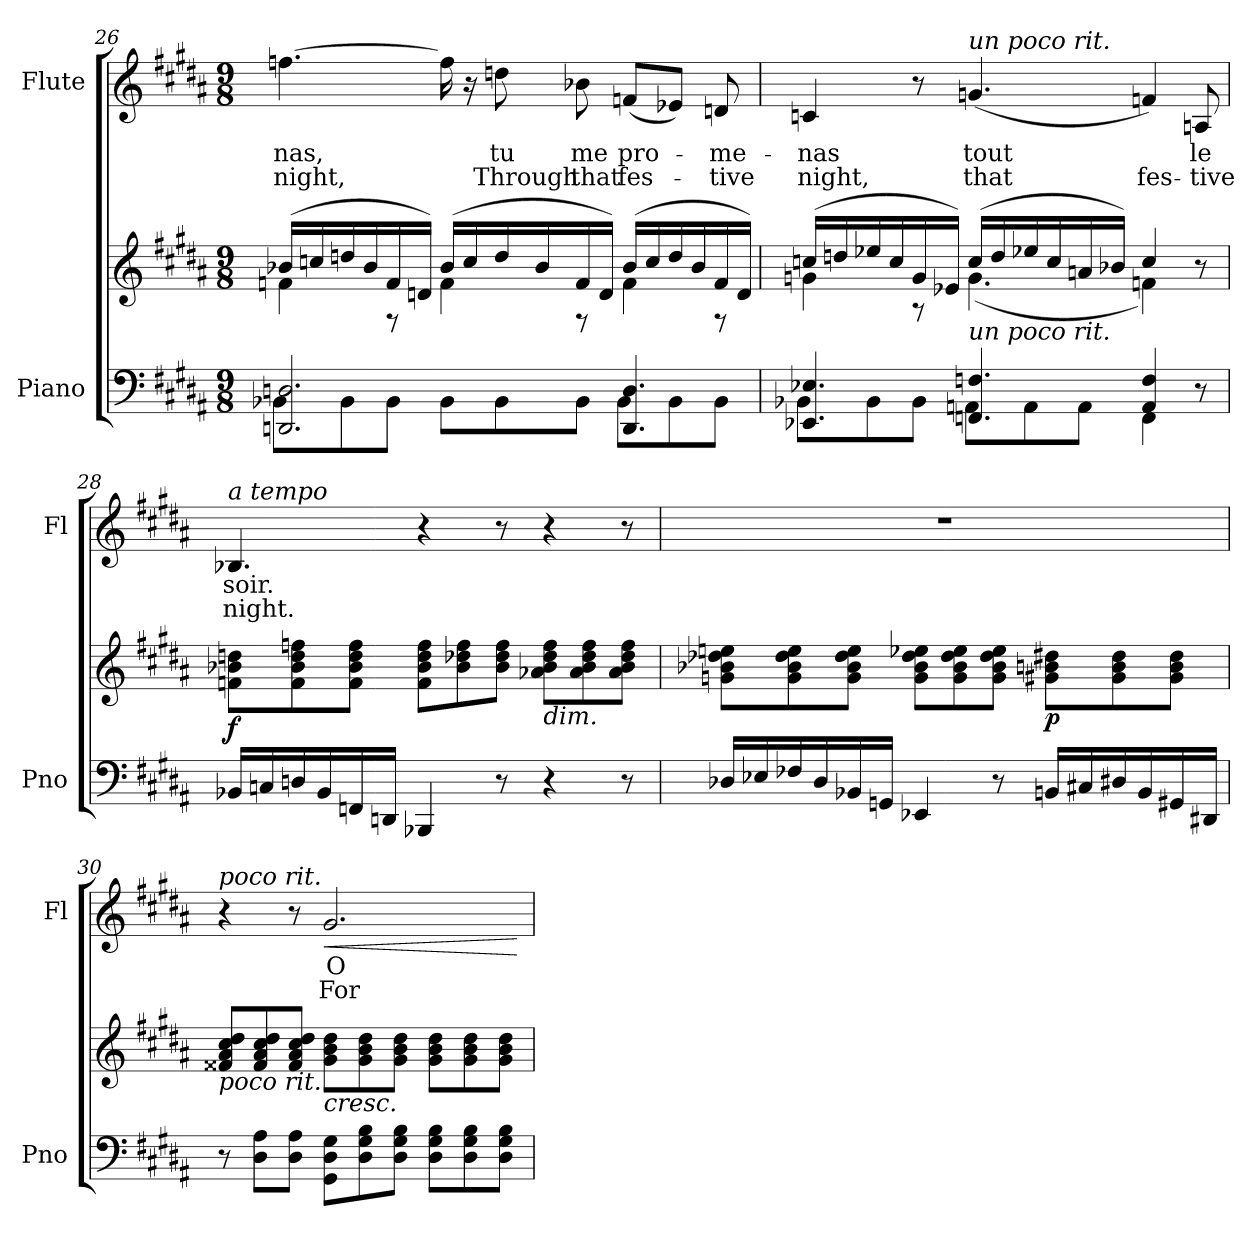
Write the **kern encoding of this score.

**kern	**kern	**dynam	**kern	**text	**text	**dynam
*part2	*part2	*part2	*part1	*part1	*part1	*part1
*staff3	*staff2	*staff2/3	*staff1	*staff1	*staff1	*staff1
*I"Piano	*	*	*I"Flute	*	*	*
*I'Pno	*	*	*I'Fl	*	*	*
!!LO:LB:g=z
*clefF4	*clefG2	*	*clefG2	*	*	*
*k[f#c#g#d#a#]	*k[f#c#g#d#a#]	*	*k[f#c#g#d#a#]	*	*	*
*M9/8	*M9/8	*	*M9/8	*	*	*
=26	=26	=26	=26	=26	=26	=26
*^	*^	*	*	*	*	*
!	!	!	!	!	!	!LO:LY:b	!LO:LY:b	!
2.DDn/ 2.Dn/	8BB-X\L	(16b-X/LL	4fn\	.	[4.ffn\	-nas,	night,	.
.	.	16ccn/	.	.	.	.	.	.
.	8BB-\	16ddn/	.	.	.	.	.	.
.	.	16b-/	.	.	.	.	.	.
.	8BB-\J	16f/	8r	.	.	.	.	.
.	.	16dn/JJ)	.	.	.	.	.	.
.	8BB-\L	(16b-/LL	4f\	.	16ff\]	.	.	.
.	.	16cc/	.	.	16r	.	.	.
!	!	!	!	!	!	!LO:LY:b	!LO:LY:b	!
.	8BB-\	16dd/	.	.	8ddn\	tu	Through	.
.	.	16b-/	.	.	.	.	.	.
!	!	!	!	!	!	!LO:LY:b	!LO:LY:b	!
.	8BB-\J	16f/	8r	.	8b-X\	me	that	.
.	.	16d/JJ)	.	.	.	.	.	.
!	!	!	!	!	!	!LO:LY:b	!LO:LY:b	!
4.DD/ 4.D/	8BB-\L	(16b-/LL	4f\	.	(8fn/L	pro-	fes-	.
.	.	16cc/	.	.	.	.	.	.
.	8BB-\	16dd/	.	.	8e-X/J)	.	.	.
.	.	16b-/	.	.	.	.	.	.
!	!	!	!	!	!	!LO:LY:b	!LO:LY:b	!
.	8BB-\J	16f/	8r	.	8dn/	-me-	-tive	.
.	.	16d/JJ)	.	.	.	.	.	.
=27	=27	=27	=27	=27	=27	=27	=27	=27
!	!	!	!	!	!	!LO:LY:b	!LO:LY:b	!
4.EE-X/ 4.E-X/	8BB-X\L	(16ccn/LL	4gn\	.	4cn/	-nas	night,	.
.	.	16ddn/	.	.	.	.	.	.
.	8BB-\	16ee-X/	.	.	.	.	.	.
.	.	16cc/	.	.	.	.	.	.
.	8BB-\J	16g/	8r	.	8r	.	.	.
.	.	16e-X/JJ)	.	.	.	.	.	.
!	!	!	!	!	!LO:TX:a:i:t=un poco rit.	!	!	!
!	!	!LO:TX:b:i:t=un poco rit.	!	!	!	!	!	!
!	!	!	!	!	!	!LO:LY:b	!LO:LY:b	!
4.FFn/ 4.Fn/	8AAn\L	(16cc/LL	(4.g\	.	(4.gn/	tout	that	.
.	.	16dd/	.	.	.	.	.	.
.	8AA\	16ee-X/	.	.	.	.	.	.
.	.	16cc/	.	.	.	.	.	.
.	8AA\J	16an/	.	.	.	.	.	.
.	.	16b-X/JJ)	.	.	.	.	.	.
!	!	!	!	!	!	!	!LO:LY:b	!
4AA/ 4F/	4FF\	4cc/	4fn\)	.	4fn/)	.	fes-	.
!	!	!	!	!	!	!LO:LY:b	!LO:LY:b	!
8r	8ryy	8r	8ryy	.	8An/	le	-tive	.
!!LO:PB:g=z
=28	=28	=28	=28	=28	=28	=28	=28	=28
!	!	!	!	!	!LO:TX:a:i:t=a tempo	!	!	!
!	!	!LO:TX:b:i:t=a tempo	!	!	!	!	!	!
!	!	!	!	!LO:DY:b	!	!LO:LY:b	!LO:LY:b	!
*v	*v	*	*	*	*	*	*	*
*	*v	*v	*	*	*	*	*
16BB-X/LL	8fn\ 8b-X\ 8ddn\L	f	4.B-X/	soir.	night.	.
16Cn/	.	.	.	.	.	.
16Dn/	8f\ 8b-\ 8dd\ 8ffn\	.	.	.	.	.
16BB-/	.	.	.	.	.	.
16FFn/	8f\ 8b-\ 8dd\ 8ff\J	.	.	.	.	.
16DDn/JJ	.	.	.	.	.	.
4BBB-X/	8f\ 8b-\ 8dd\ 8ff\L	.	4r	.	.	.
.	8b-\ 8dd-X\ 8ff\	.	.	.	.	.
8r	8b-\ 8dd-\ 8ff\J	.	8r	.	.	.
!	!LO:TX:b:i:t=dim.	!	!	!	!	!
4r	8a-X\ 8b-\ 8dd-\ 8ff\L	.	4r	.	.	.
.	8a-\ 8b-\ 8dd-\ 8ff\	.	.	.	.	.
8r	8a-\ 8b-\ 8dd-\ 8ff\J	.	8r	.	.	.
=29	=29	=29	=29	=29	=29	=29
16D-X/LL	8gn\ 8b-X\ 8dd-X\ 8een\L	.	8%9r	.	.	.
16E-X/	.	.	.	.	.	.
16F-X/	8g\ 8b-\ 8dd-\ 8ee\	.	.	.	.	.
16D-/	.	.	.	.	.	.
16BB-X/	8g\ 8b-\ 8dd-\ 8ee\J	.	.	.	.	.
16GGn/JJ	.	.	.	.	.	.
4EE-X/	8g\ 8b-\ 8dd-\ 8ee-X\L	.	.	.	.	.
.	8g\ 8b-\ 8dd-\ 8ee-\	.	.	.	.	.
8r	8g\ 8b-\ 8dd-\ 8ee-\J	.	.	.	.	.
!	!	!LO:DY:b	!	!	!	!
16BBn/LL	8g#X\ 8bn\ 8dd#X\L	p	.	.	.	.
16C#X/	.	.	.	.	.	.
16D#X/	8g#\ 8b\ 8dd#\	.	.	.	.	.
16BB/	.	.	.	.	.	.
16GG#X/	8g#\ 8b\ 8dd#\J	.	.	.	.	.
16DD#X/JJ	.	.	.	.	.	.
!!LO:LB:g=z
=30	=30	=30	=30	=30	=30	=30
!	!	!	!LO:TX:a:i:t=poco rit.	!	!	!
!	!LO:TX:b:i:t=poco rit.	!	!	!	!	!
8r	8f##X/ 8a#/ 8cc#/ 8dd#/L	.	4r	.	.	.
8D#\ 8A#\L	8f##/ 8a#/ 8cc#/ 8dd#/	.	.	.	.	.
8D#\ 8A#\J	8f##/ 8a#/ 8cc#/ 8dd#/J	.	8r	.	.	.
!	!LO:TX:b:i:t=cresc.	!	!	!	!	!
!	!	!	!	!LO:LY:b	!LO:LY:b	!LO:HP:b
8GG#\ 8D#\ 8G#\L	8g#\ 8b\ 8dd#\L	.	2.g#/	O	For	<
8D#\ 8G#\ 8B\	8g#\ 8b\ 8dd#\	.	.	.	.	.
8D#\ 8G#\ 8B\J	8g#\ 8b\ 8dd#\J	.	.	.	.	.
8D#\ 8G#\ 8B\L	8g#\ 8b\ 8dd#\L	.	.	.	.	.
8D#\ 8G#\ 8B\	8g#\ 8b\ 8dd#\	.	.	.	.	.
8D#\ 8G#\ 8B\J	8g#\ 8b\ 8dd#\J	.	.	.	.	.
.	.	.	.	.	.	[
=	=	=	=	=	=	=
*-	*-	*-	*-	*-	*-	*-
